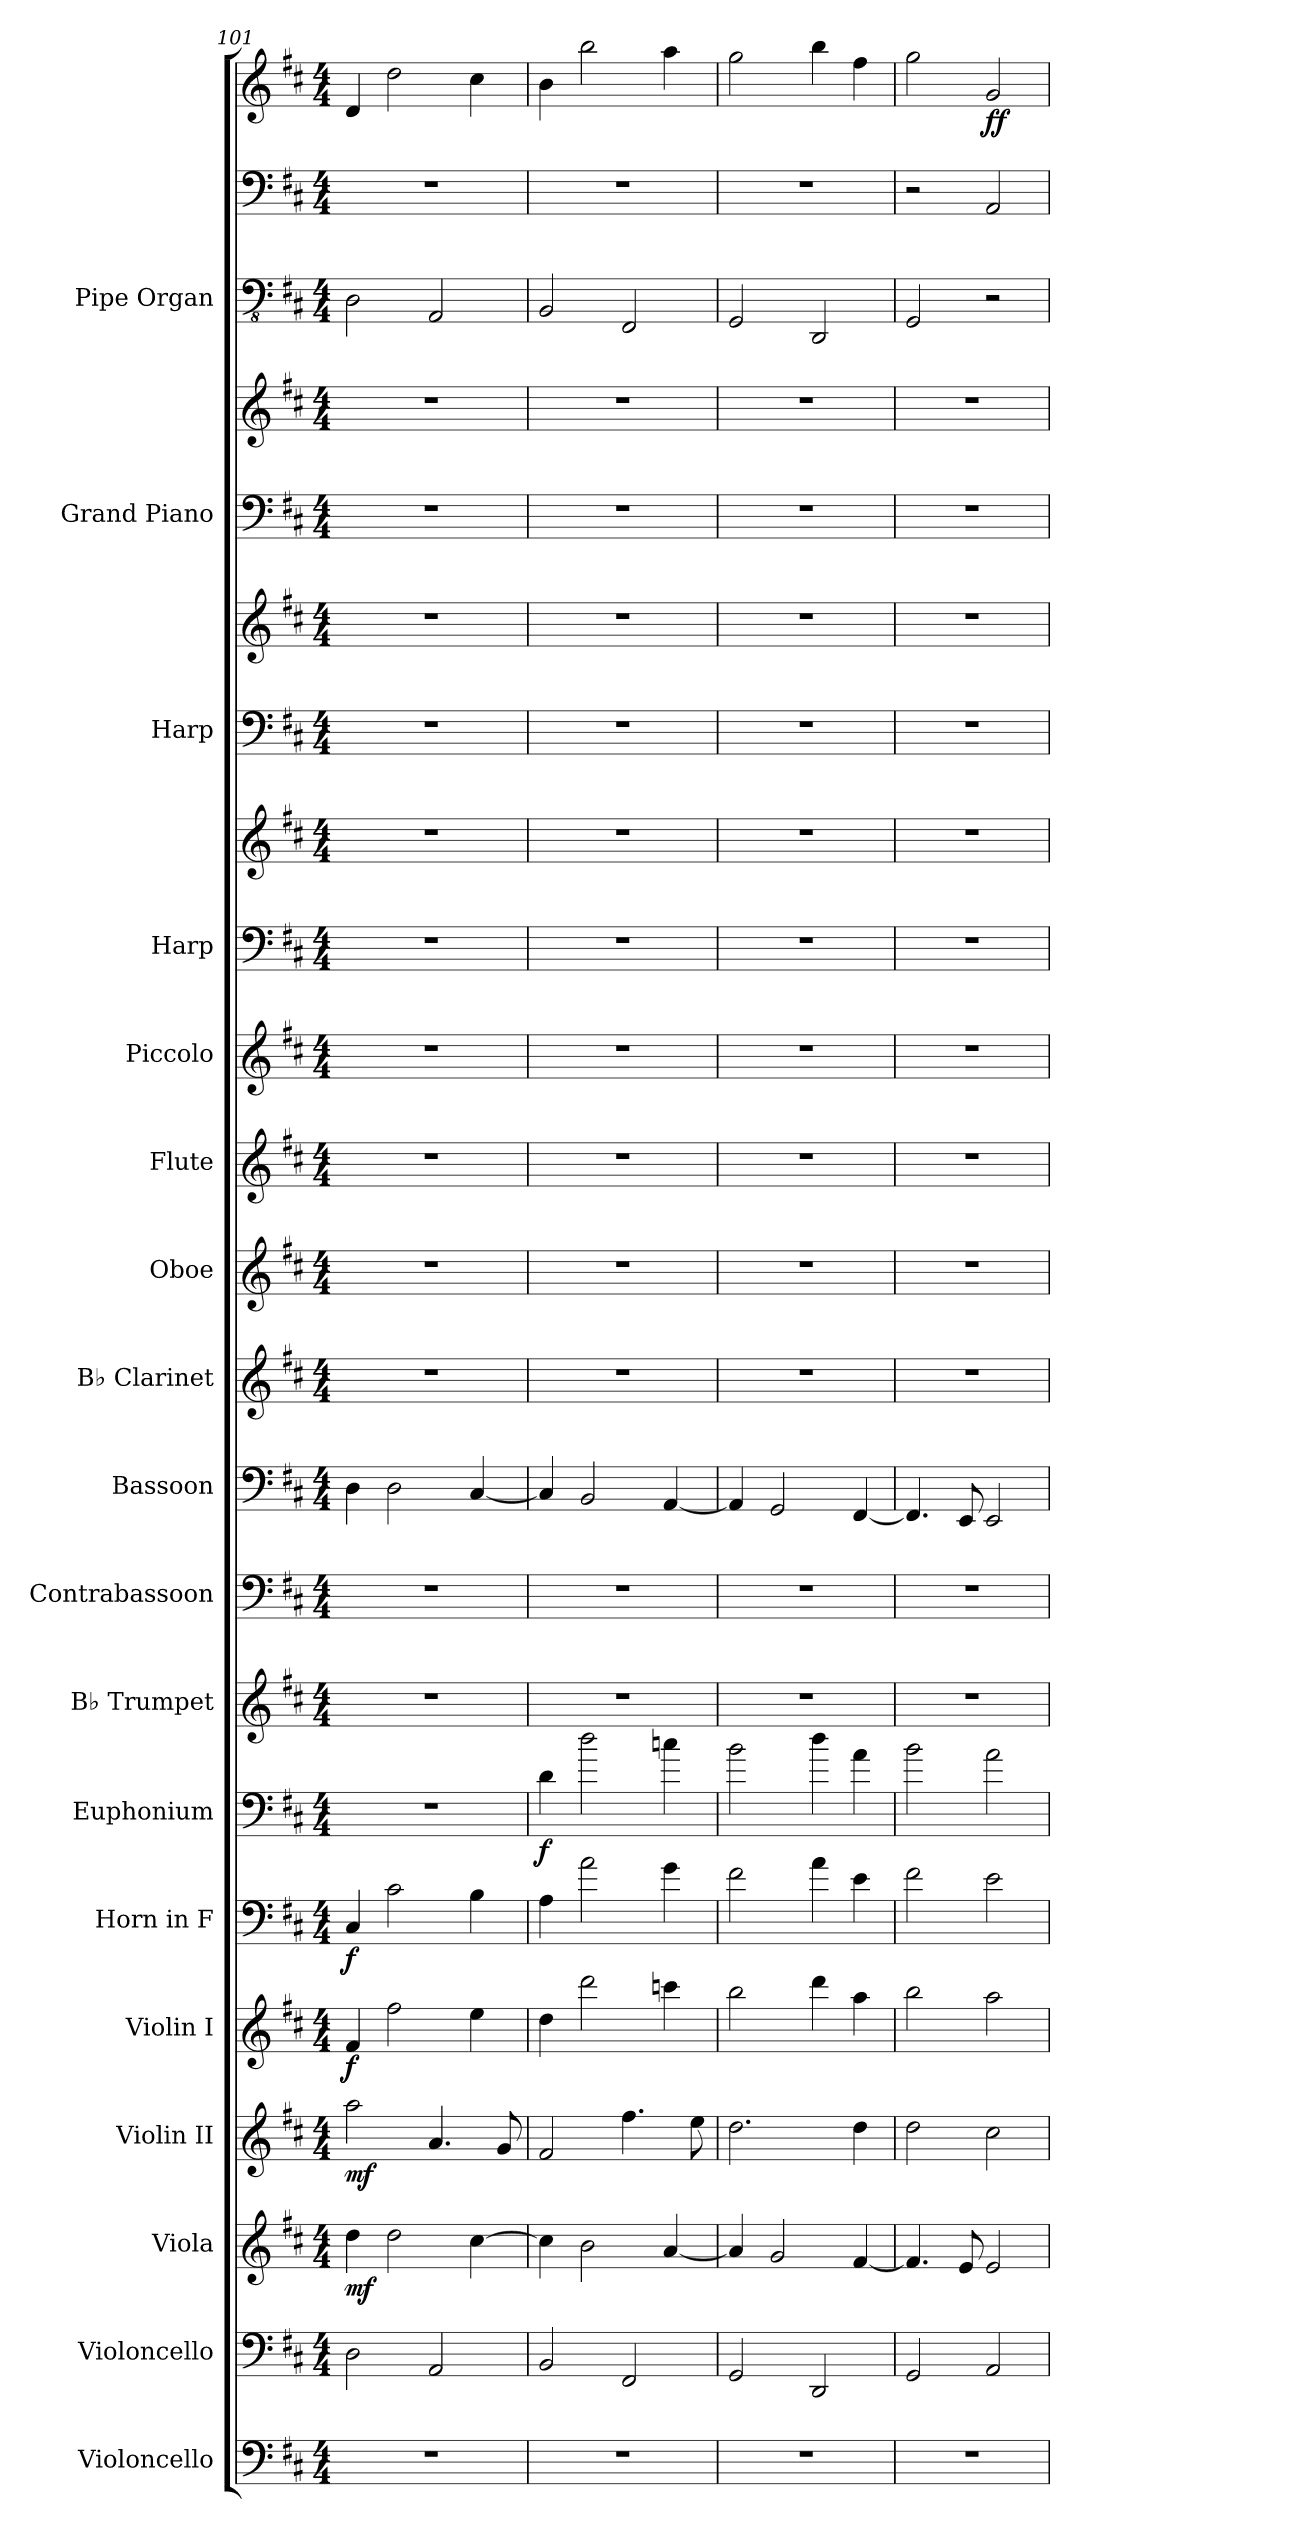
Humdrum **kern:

**kern	**kern	**kern	**dynam	**kern	**dynam	**kern	**dynam	**kern	**dynam	**kern	**dynam	**kern	**kern	**kern	**kern	**kern	**kern	**kern	**kern	**kern	**kern	**kern	**kern	**kern	**kern	**kern	**kern	**dynam
*part18	*part17	*part16	*part16	*part15	*part15	*part14	*part14	*part13	*part13	*part12	*part12	*part11	*part10	*part9	*part8	*part7	*part6	*part5	*part4	*part4	*part3	*part3	*part2	*part2	*part1	*part1	*part1	*part1
*staff23	*staff22	*staff21	*staff21	*staff20	*staff20	*staff19	*staff19	*staff18	*staff18	*staff17	*staff17	*staff16	*staff15	*staff14	*staff13	*staff12	*staff11	*staff10	*staff9	*staff8	*staff7	*staff6	*staff5	*staff4	*staff3	*staff2	*staff1	*staff1/2/3
*I"Violoncello	*I"Violoncello	*I"Viola	*	*I"Violin II	*	*I"Violin I	*	*I"Horn in F	*	*I"Euphonium	*	*I"B♭ Trumpet	*I"Contrabassoon	*I"Bassoon	*I"B♭ Clarinet	*I"Oboe	*I"Flute	*I"Piccolo	*I"Harp	*	*I"Harp	*	*I"Grand Piano	*	*I"Pipe Organ	*	*	*
*I'Vc.	*I'Vc	*I'Vla	*	*I'Vln	*	*I'Vln	*	*	*	*I'Euph.	*	*I'B♭ Tpt.	*I'Cbsn.	*I'Bsn.	*I'B♭ Cl.	*I'Ob.	*I'Fl.	*I'Picc.	*I'Hrp.	*	*I'Hrp.	*	*I'Pno.	*	*I'Org.	*	*	*
*clefF4	*clefF4	*clefG2	*	*clefG2	*	*clefG2	*	*clefF4	*	*clefF4	*	*clefG2	*clefF4	*clefF4	*clefG2	*clefG2	*clefG2	*clefG2	*clefF4	*clefG2	*clefF4	*clefG2	*clefF4	*clefG2	*clefFv4	*clefF4	*clefG2	*
*	*	*	*	*	*	*	*	*ITrd4c7	*	*	*	*ITrd1c2	*ITrd7c12	*	*ITrd1c2	*	*	*ITrd-7c-12	*	*	*	*	*	*	*	*	*	*
*k[f#c#]	*k[f#c#]	*k[f#c#]	*	*k[f#c#]	*	*k[f#c#]	*	*k[f#]	*	*k[f#c#]	*	*k[]	*k[f#c#]	*k[f#c#]	*k[]	*k[f#c#]	*k[f#c#]	*k[f#c#]	*k[f#c#]	*k[f#c#]	*k[f#c#]	*k[f#c#]	*k[f#c#]	*k[f#c#]	*k[f#c#]	*k[f#c#]	*k[f#c#]	*
*M4/4	*M4/4	*M4/4	*	*M4/4	*	*M4/4	*	*M4/4	*	*M4/4	*	*M4/4	*M4/4	*M4/4	*M4/4	*M4/4	*M4/4	*M4/4	*M4/4	*M4/4	*M4/4	*M4/4	*M4/4	*M4/4	*M4/4	*M4/4	*M4/4	*
=101	=101	=101	=101	=101	=101	=101	=101	=101	=101	=101	=101	=101	=101	=101	=101	=101	=101	=101	=101	=101	=101	=101	=101	=101	=101	=101	=101	=101
!	!	!	!LO:DY:b	!	!LO:DY:b	!	!LO:DY:b	!	!LO:DY:b	!	!	!	!	!	!	!	!	!	!	!	!	!	!	!	!	!	!	!
1r	2D\	4dd\	mf	2aa\	mf	4f#/	f	4FF#/	f	1r	.	1r	1r	4D\	1r	1r	1r	1r	1r	1r	1r	1r	1r	1r	2DD\	1r	4d/	.
.	.	2dd\	.	.	.	2ff#\	.	2F#\	.	.	.	.	.	2D\	.	.	.	.	.	.	.	.	.	.	.	.	2dd\	.
.	2AA/	.	.	4.a/	.	.	.	.	.	.	.	.	.	.	.	.	.	.	.	.	.	.	.	.	2AAA/	.	.	.
.	.	[4cc#\	.	.	.	4ee\	.	4E\	.	.	.	.	.	[4C#/	.	.	.	.	.	.	.	.	.	.	.	.	4cc#\	.
.	.	.	.	8g/	.	.	.	.	.	.	.	.	.	.	.	.	.	.	.	.	.	.	.	.	.	.	.	.
=102	=102	=102	=102	=102	=102	=102	=102	=102	=102	=102	=102	=102	=102	=102	=102	=102	=102	=102	=102	=102	=102	=102	=102	=102	=102	=102	=102	=102
!	!	!	!	!	!	!	!	!	!	!	!LO:DY:b	!	!	!	!	!	!	!	!	!	!	!	!	!	!	!	!	!
1r	2BB/	4cc#\]	.	2f#/	.	4dd\	.	4D\	.	4d\	f	1r	1r	4C#/]	1r	1r	1r	1r	1r	1r	1r	1r	1r	1r	2BBB/	1r	4b\	.
.	.	2b\	.	.	.	2ddd\	.	2d\	.	2dd\	.	.	.	2BB/	.	.	.	.	.	.	.	.	.	.	.	.	2bb\	.
.	2FF#/	.	.	4.ff#\	.	.	.	.	.	.	.	.	.	.	.	.	.	.	.	.	.	.	.	.	2FFF#/	.	.	.
.	.	[4a/	.	.	.	4cccn\	.	4c\	.	4ccn\	.	.	.	[4AA/	.	.	.	.	.	.	.	.	.	.	.	.	4aa\	.
.	.	.	.	8ee\	.	.	.	.	.	.	.	.	.	.	.	.	.	.	.	.	.	.	.	.	.	.	.	.
=103	=103	=103	=103	=103	=103	=103	=103	=103	=103	=103	=103	=103	=103	=103	=103	=103	=103	=103	=103	=103	=103	=103	=103	=103	=103	=103	=103	=103
1r	2GG/	4a/]	.	2.dd\	.	2bb\	.	2B\	.	2b\	.	1r	1r	4AA/]	1r	1r	1r	1r	1r	1r	1r	1r	1r	1r	2GGG/	1r	2gg\	.
.	.	2g/	.	.	.	.	.	.	.	.	.	.	.	2GG/	.	.	.	.	.	.	.	.	.	.	.	.	.	.
.	2DD/	.	.	.	.	4ddd\	.	4d\	.	4dd\	.	.	.	.	.	.	.	.	.	.	.	.	.	.	2DDD/	.	4bb\	.
.	.	[4f#/	.	4dd\	.	4aa\	.	4A\	.	4a\	.	.	.	[4FF#/	.	.	.	.	.	.	.	.	.	.	.	.	4ff#\	.
=104	=104	=104	=104	=104	=104	=104	=104	=104	=104	=104	=104	=104	=104	=104	=104	=104	=104	=104	=104	=104	=104	=104	=104	=104	=104	=104	=104	=104
1r	2GG/	4.f#/]	.	2dd\	.	2bb\	.	2B\	.	2b\	.	1r	1r	4.FF#/]	1r	1r	1r	1r	1r	1r	1r	1r	1r	1r	2GGG/	2r	2gg\	.
.	.	8e/	.	.	.	.	.	.	.	.	.	.	.	8EE/	.	.	.	.	.	.	.	.	.	.	.	.	.	.
!	!	!	!	!	!	!	!	!	!	!	!	!	!	!	!	!	!	!	!	!	!	!	!	!	!	!	!	!LO:DY:b
.	2AA/	2e/	.	2cc#\	.	2aa\	.	2A\	.	2a\	.	.	.	2EE/	.	.	.	.	.	.	.	.	.	.	2r	2AA/	2g/	ff
=	=	=	=	=	=	=	=	=	=	=	=	=	=	=	=	=	=	=	=	=	=	=	=	=	=	=	=	=
*-	*-	*-	*-	*-	*-	*-	*-	*-	*-	*-	*-	*-	*-	*-	*-	*-	*-	*-	*-	*-	*-	*-	*-	*-	*-	*-	*-	*-
